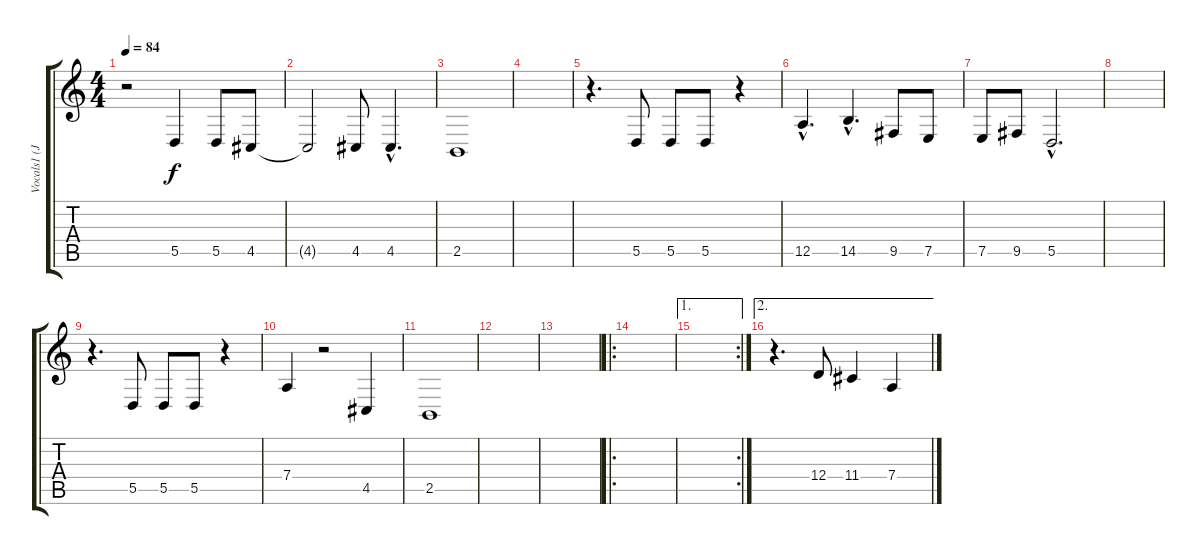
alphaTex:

\track ("Vocals1 (Jonas)" "Vocals1 (J") {instrument synthbrass1}
\staff {score tabs}
\tuning (E4 B3 G3 D3 A2 E2) {hide}
\ts (4 4)
\tempo 84
\clef g2
\ks c
r.2{dy f} 5.5.4 5.5.8 4.5.8 |
4.5{t}.2 4.5.8 4.5{hac}.4{d} |
2.5.1 |
|
r.4{d} 5.5.8 5.5.8 5.5.8 r.4 |
12.5{hac}.4{d} 14.5{hac}.4{d} 9.5.8 7.5.8 |
7.5.8 9.5.8 5.5{hac}.2{d} |
|
r.4{d} 5.5.8 5.5.8 5.5.8 r.4 |
7.4.4 r.2 4.5.4 |
2.5.1 |
|
|
\ro
|
\ae 1
\rc 2
|
\ae 2
r.4{d} 12.4.8 11.4.4 7.4.4
